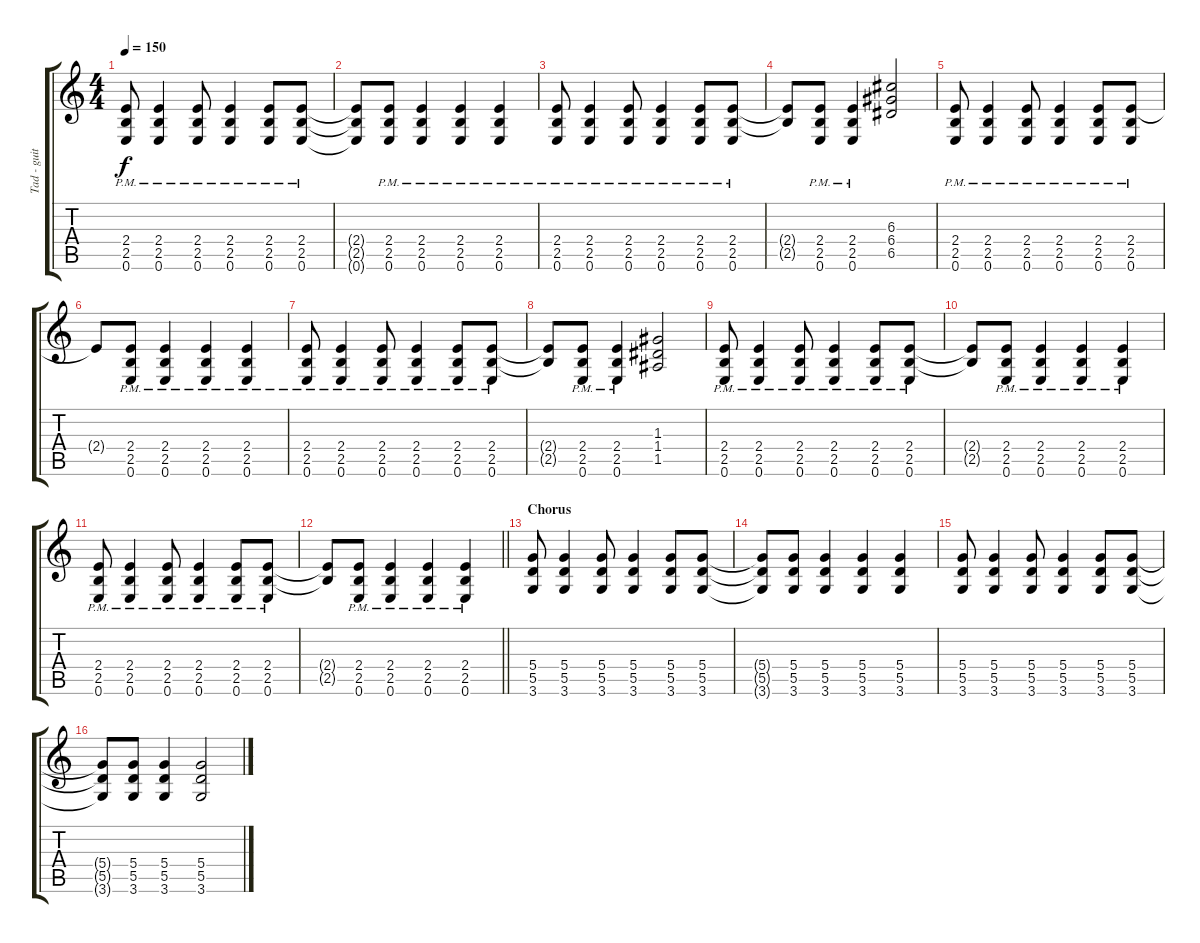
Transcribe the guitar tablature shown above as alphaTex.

\track ("Tad - guitar" "Tad - guit") {instrument distortionguitar}
\staff {score tabs}
\tuning (E4 B3 G3 D3 A2 E2) {hide}
\ts (4 4)
\tempo 150
\clef g2
\ks c
(2.4{pm} 2.5{pm} 0.6{pm}).8{dy f} (2.4{pm} 2.5{pm} 0.6{pm}).4 (2.4{pm} 2.5{pm} 0.6{pm}).8 (2.4{pm} 2.5{pm} 0.6{pm}).4 (2.4{pm} 2.5{pm} 0.6{pm}).8 (2.4{pm} 2.5{pm} 0.6{pm}).8 |
(2.4{t} 2.5{t} 0.6{t}).8 (2.4{pm} 2.5{pm} 0.6{pm}).8 (2.4{pm} 2.5{pm} 0.6{pm}).4 (2.4{pm} 2.5{pm} 0.6{pm}).4 (2.4{pm} 2.5{pm} 0.6{pm}).4 |
(2.4{pm} 2.5{pm} 0.6{pm}).8 (2.4{pm} 2.5{pm} 0.6{pm}).4 (2.4{pm} 2.5{pm} 0.6{pm}).8 (2.4{pm} 2.5{pm} 0.6{pm}).4 (2.4{pm} 2.5{pm} 0.6{pm}).8 (2.4{pm} 2.5{pm} 0.6{pm}).8 |
(2.4{t} 2.5{t}).8 (2.4{pm} 2.5{pm} 0.6{pm}).8 (2.4{pm} 2.5{pm} 0.6{pm}).4 (6.3 6.4 6.5).2 |
(2.4{pm} 2.5{pm} 0.6{pm}).8 (2.4{pm} 2.5{pm} 0.6{pm}).4 (2.4{pm} 2.5{pm} 0.6{pm}).8 (2.4{pm} 2.5{pm} 0.6{pm}).4 (2.4{pm} 2.5{pm} 0.6{pm}).8 (2.4{pm} 2.5{pm} 0.6{pm}).8 |
2.4{t}.8 (2.4{pm} 2.5{pm} 0.6{pm}).8 (2.4{pm} 2.5{pm} 0.6{pm}).4 (2.4{pm} 2.5{pm} 0.6{pm}).4 (2.4{pm} 2.5{pm} 0.6{pm}).4 |
(2.4{pm} 2.5{pm} 0.6{pm}).8 (2.4{pm} 2.5{pm} 0.6{pm}).4 (2.4{pm} 2.5{pm} 0.6{pm}).8 (2.4{pm} 2.5{pm} 0.6{pm}).4 (2.4{pm} 2.5{pm} 0.6{pm}).8 (2.4{pm} 2.5{pm} 0.6{pm}).8 |
(2.4{t} 2.5{t}).8 (2.4{pm} 2.5{pm} 0.6{pm}).8 (2.4{pm} 2.5{pm} 0.6{pm}).4 (1.3 1.4 1.5).2 |
(2.4{pm} 2.5{pm} 0.6{pm}).8 (2.4{pm} 2.5{pm} 0.6{pm}).4 (2.4{pm} 2.5{pm} 0.6{pm}).8 (2.4{pm} 2.5{pm} 0.6{pm}).4 (2.4{pm} 2.5{pm} 0.6{pm}).8 (2.4{pm} 2.5{pm} 0.6{pm}).8 |
(2.4{t} 2.5{t}).8 (2.4{pm} 2.5{pm} 0.6{pm}).8 (2.4{pm} 2.5{pm} 0.6{pm}).4 (2.4{pm} 2.5{pm} 0.6{pm}).4 (2.4{pm} 2.5{pm} 0.6{pm}).4 |
(2.4{pm} 2.5{pm} 0.6{pm}).8 (2.4{pm} 2.5{pm} 0.6{pm}).4 (2.4{pm} 2.5{pm} 0.6{pm}).8 (2.4{pm} 2.5{pm} 0.6{pm}).4 (2.4{pm} 2.5{pm} 0.6{pm}).8 (2.4{pm} 2.5{pm} 0.6{pm}).8 |
\barLineRight lightlight
(2.4{t} 2.5{t}).8 (2.4{pm} 2.5{pm} 0.6{pm}).8 (2.4{pm} 2.5{pm} 0.6{pm}).4 (2.4{pm} 2.5{pm} 0.6{pm}).4 (2.4{pm} 2.5{pm} 0.6{pm}).4 |
\section ("" "Chorus")
(5.4 5.5 3.6).8 (5.4 5.5 3.6).4 (5.4 5.5 3.6).8 (5.4 5.5 3.6).4 (5.4 5.5 3.6).8 (5.4 5.5 3.6).8 |
(5.4{t} 5.5{t} 3.6{t}).8 (5.4 5.5 3.6).8 (5.4 5.5 3.6).4 (5.4 5.5 3.6).4 (5.4 5.5 3.6).4 |
(5.4 5.5 3.6).8 (5.4 5.5 3.6).4 (5.4 5.5 3.6).8 (5.4 5.5 3.6).4 (5.4 5.5 3.6).8 (5.4 5.5 3.6).8 |
(5.4{t} 5.5{t} 3.6{t}).8 (5.4 5.5 3.6).8 (5.4 5.5 3.6).4 (5.4 5.5 3.6).2
